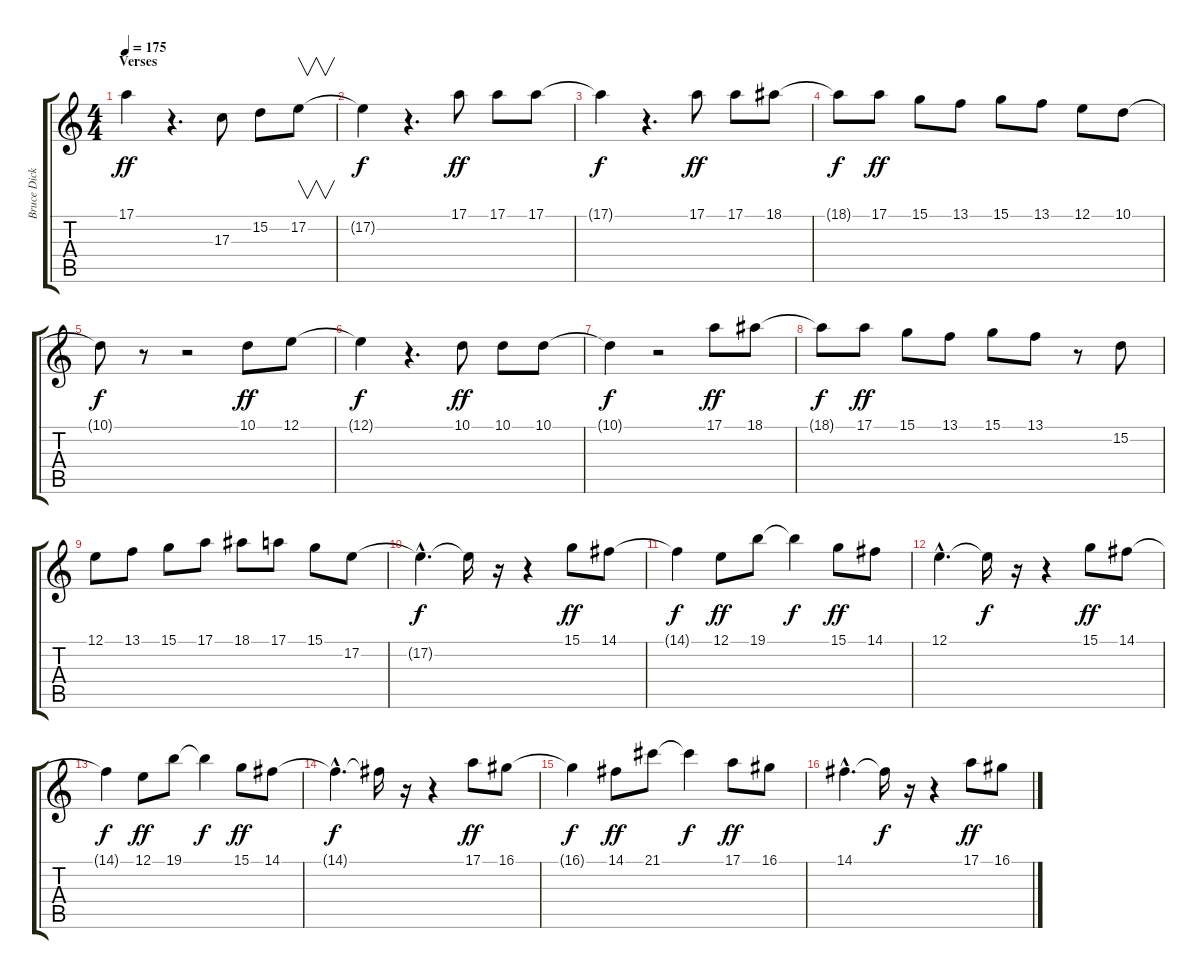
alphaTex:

\track ("Bruce Dickinson" "Bruce Dick") {instrument voiceoohs}
\staff {score tabs}
\tuning (E4 B3 G3 D3 A2 E2) {hide}
\ts (4 4)
\section ("" "Verses")
\tempo 175
\clef g2
\ks c
17.1.4{dy ff} r.4{d} 17.3.8 15.2.8 17.2.8{v} |
17.2{t}.4{dy f} r.4{d} 17.1.8{dy ff} 17.1.8 17.1.8 |
17.1{t}.4{dy f} r.4{d} 17.1.8{dy ff} 17.1.8 18.1.8 |
18.1{t}.8{dy f} 17.1.8{dy ff} 15.1.8 13.1.8 15.1.8 13.1.8 12.1.8 10.1.8 |
10.1{t}.8{dy f} r.8 r.2 10.1.8{dy ff} 12.1.8 |
12.1{t}.4{dy f} r.4{d} 10.1.8{dy ff} 10.1.8 10.1.8 |
10.1{t}.4{dy f} r.2 17.1.8{dy ff} 18.1.8 |
18.1{t}.8{dy f} 17.1.8{dy ff} 15.1.8 13.1.8 15.1.8 13.1.8 r.8 15.2.8 |
12.1.8 13.1.8 15.1.8 17.1.8 18.1.8 17.1.8 15.1.8 17.2.8 |
17.2{hac t}.4{d dy f} 17.2{t}.16 r.16 r.4 15.1.8{dy ff} 14.1.8 |
14.1{t}.4{dy f} 12.1.8{dy ff} 19.1.8 19.1{t}.4{dy f} 15.1.8{dy ff} 14.1.8 |
12.1{hac}.4{d} 12.1{t}.16{dy f} r.16 r.4 15.1.8{dy ff} 14.1.8 |
14.1{t}.4{dy f} 12.1.8{dy ff} 19.1.8 19.1{t}.4{dy f} 15.1.8{dy ff} 14.1.8 |
14.1{hac t}.4{d dy f} 14.1{t}.16 r.16 r.4 17.1.8{dy ff} 16.1.8 |
16.1{t}.4{dy f} 14.1.8{dy ff} 21.1.8 21.1{t}.4{dy f} 17.1.8{dy ff} 16.1.8 |
14.1{hac}.4{d} 14.1{t}.16{dy f} r.16 r.4 17.1.8{dy ff} 16.1.8
